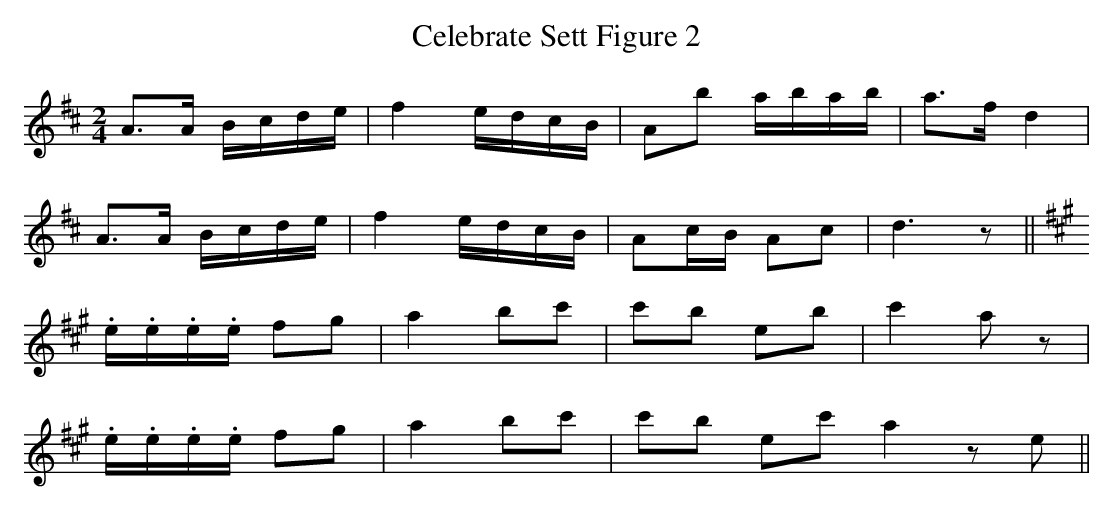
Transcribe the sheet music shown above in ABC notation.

X:1
T:Celebrate Sett Figure 2
M:2/4
L:1/8
K:D
A>A B/c/d/e/|f2 e/d/c/B/|Ab a/b/a/b/|a>f d2|
A>A B/c/d/e/|f2 e/d/c/B/|Ac/B/ Ac|d3 z||
K:A
.e/.e/.e/.e/ fg|a2 bc'|c'b eb|c'2 az|
.e/.e/.e/.e/ fg|a2 bc'|c'b ec' a2 ze||
